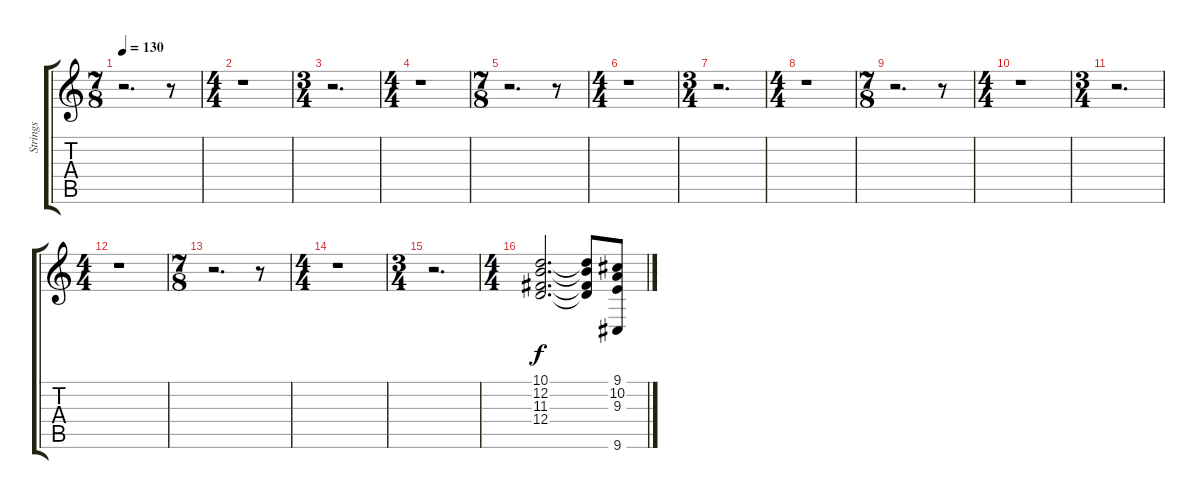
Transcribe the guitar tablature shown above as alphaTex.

\track ("Strings" "Strings") {instrument stringensemble2}
\staff {score tabs}
\tuning (E4 B3 G3 D3 A2 E2) {hide}
\ts (7 8)
\tempo 130
\clef g2
\ks c
r.2{d dy f} r.8 |
\ts (4 4)
r.1 |
\ts (3 4)
r.2{d} |
\ts (4 4)
r.1 |
\ts (7 8)
r.2{d} r.8 |
\ts (4 4)
r.1 |
\ts (3 4)
r.2{d} |
\ts (4 4)
r.1 |
\ts (7 8)
r.2{d} r.8 |
\ts (4 4)
r.1 |
\ts (3 4)
r.2{d} |
\ts (4 4)
r.1 |
\ts (7 8)
r.2{d} r.8 |
\ts (4 4)
r.1 |
\ts (3 4)
r.2{d} |
\ts (4 4)
(10.1 12.2 11.3 12.4).2{d} (10.1{t} 12.2{t} 11.3{t} 12.4{t}).8 (9.1 10.2 9.3 9.6).8
